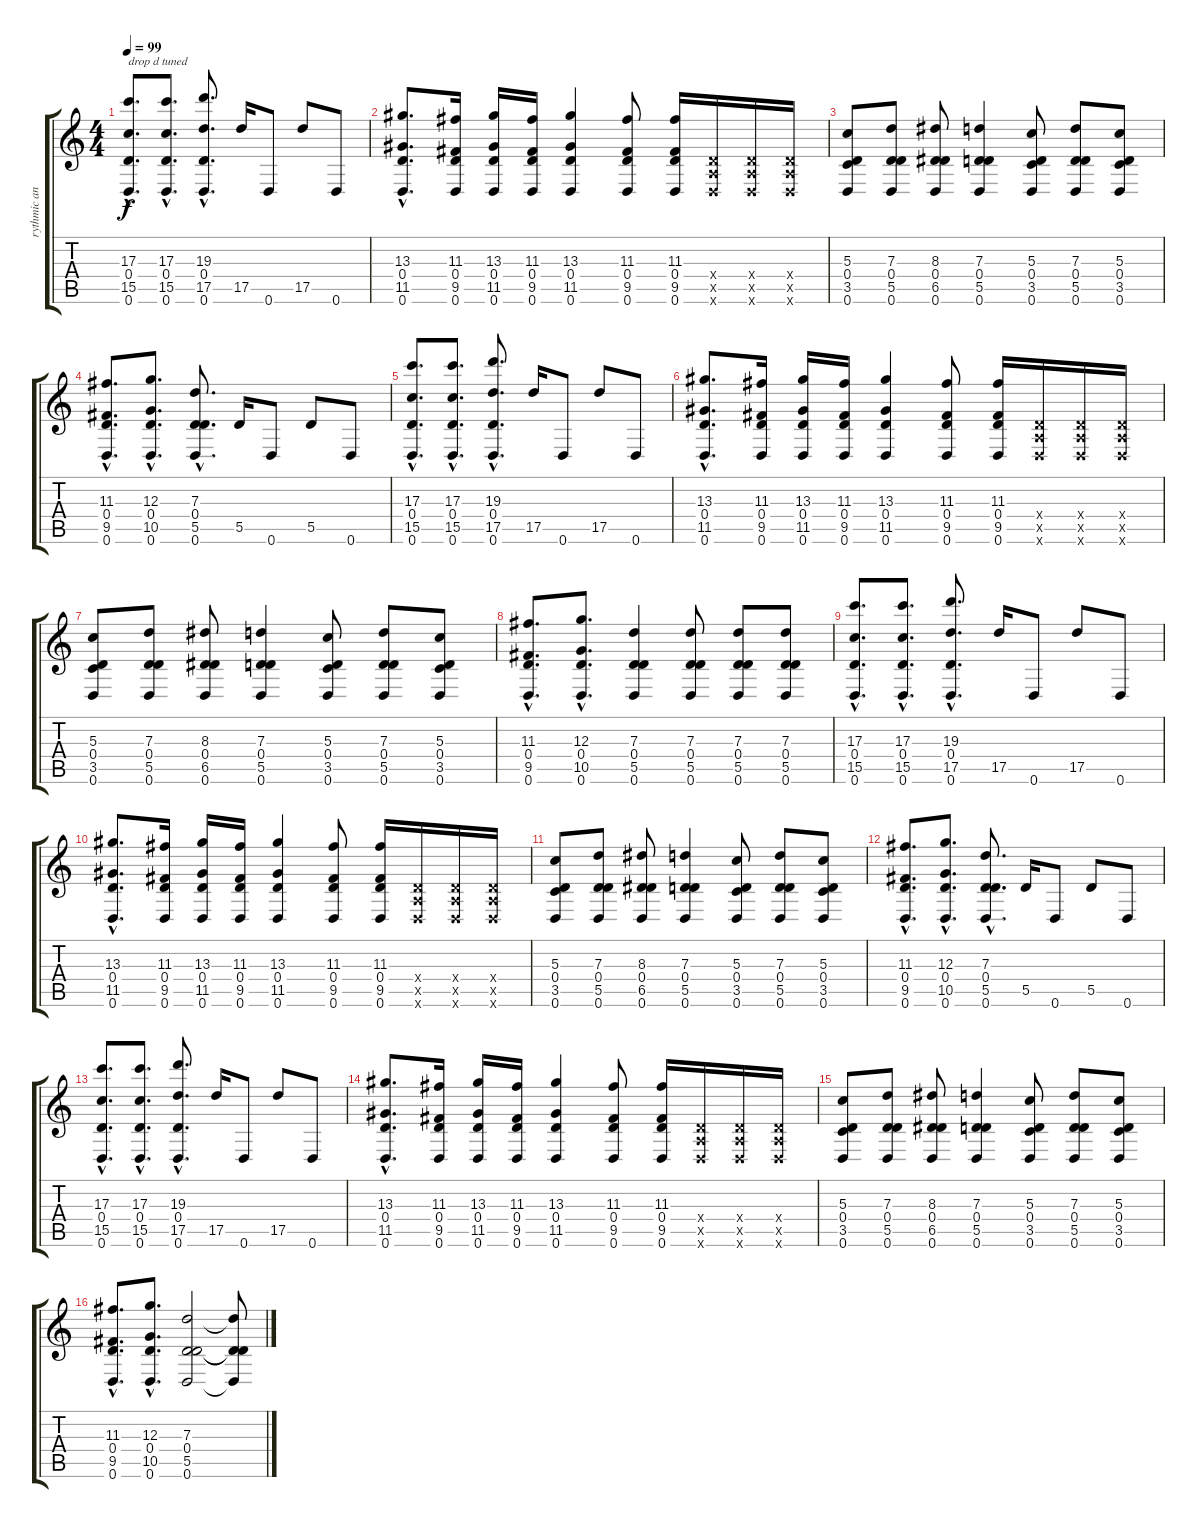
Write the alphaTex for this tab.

\track ("rythmic and echo left" "rythmic an") {instrument electricguitarmuted}
\staff {score tabs}
\tuning (E4 B3 G3 D3 A2 D2) {hide}
\ts (4 4)
\tempo 99
\clef g2
\ks c
(17.3{hac} 0.4{hac} 15.5{hac} 0.6{hac}).8{d txt "drop d tuned" dy f instrument electricguitarmuted} (17.3{hac} 0.4{hac} 15.5{hac} 0.6{hac}).8{d} (19.3{hac} 0.4{hac} 17.5{hac} 0.6{hac}).8{d} 17.5.16 0.6.8 17.5.8 0.6.8 |
(13.3{hac} 0.4{hac} 11.5{hac} 0.6{hac}).8{d} (11.3 0.4 9.5 0.6).16 (13.3 0.4 11.5 0.6).16 (11.3 0.4 9.5 0.6).16 (13.3 0.4 11.5 0.6).4 (11.3 0.4 9.5 0.6).8 (11.3 0.4 9.5 0.6).16 (0.4{x} 0.5{x} 0.6{x}).16 (0.4{x} 0.5{x} 0.6{x}).16 (0.4{x} 0.5{x} 0.6{x}).16 |
(5.3 0.4 3.5 0.6).8 (7.3 0.4 5.5 0.6).8 (8.3 0.4 6.5 0.6).8 (7.3 0.4 5.5 0.6).4 (5.3 0.4 3.5 0.6).8 (7.3 0.4 5.5 0.6).8 (5.3 0.4 3.5 0.6).8 |
(11.3{hac} 0.4{hac} 9.5{hac} 0.6{hac}).8{d} (12.3{hac} 0.4{hac} 10.5{hac} 0.6{hac}).8{d} (7.3{hac} 0.4{hac} 5.5{hac} 0.6{hac}).8{d} 5.5.16 0.6.8 5.5.8 0.6.8 |
(17.3{hac} 0.4{hac} 15.5{hac} 0.6{hac}).8{d} (17.3{hac} 0.4{hac} 15.5{hac} 0.6{hac}).8{d} (19.3{hac} 0.4{hac} 17.5{hac} 0.6{hac}).8{d} 17.5.16 0.6.8 17.5.8 0.6.8 |
(13.3{hac} 0.4{hac} 11.5{hac} 0.6{hac}).8{d} (11.3 0.4 9.5 0.6).16 (13.3 0.4 11.5 0.6).16 (11.3 0.4 9.5 0.6).16 (13.3 0.4 11.5 0.6).4 (11.3 0.4 9.5 0.6).8 (11.3 0.4 9.5 0.6).16 (0.4{x} 0.5{x} 0.6{x}).16 (0.4{x} 0.5{x} 0.6{x}).16 (0.4{x} 0.5{x} 0.6{x}).16 |
(5.3 0.4 3.5 0.6).8 (7.3 0.4 5.5 0.6).8 (8.3 0.4 6.5 0.6).8 (7.3 0.4 5.5 0.6).4 (5.3 0.4 3.5 0.6).8 (7.3 0.4 5.5 0.6).8 (5.3 0.4 3.5 0.6).8 |
(11.3{hac} 0.4{hac} 9.5{hac} 0.6{hac}).8{d} (12.3{hac} 0.4{hac} 10.5{hac} 0.6{hac}).8{d} (7.3 0.4 5.5 0.6).4 (7.3 0.4 5.5 0.6).8 (7.3 0.4 5.5 0.6).8 (7.3 0.4 5.5 0.6).8 |
(17.3{hac} 0.4{hac} 15.5{hac} 0.6{hac}).8{d} (17.3{hac} 0.4{hac} 15.5{hac} 0.6{hac}).8{d} (19.3{hac} 0.4{hac} 17.5{hac} 0.6{hac}).8{d} 17.5.16 0.6.8 17.5.8 0.6.8 |
(13.3{hac} 0.4{hac} 11.5{hac} 0.6{hac}).8{d} (11.3 0.4 9.5 0.6).16 (13.3 0.4 11.5 0.6).16 (11.3 0.4 9.5 0.6).16 (13.3 0.4 11.5 0.6).4 (11.3 0.4 9.5 0.6).8 (11.3 0.4 9.5 0.6).16 (0.4{x} 0.5{x} 0.6{x}).16 (0.4{x} 0.5{x} 0.6{x}).16 (0.4{x} 0.5{x} 0.6{x}).16 |
(5.3 0.4 3.5 0.6).8 (7.3 0.4 5.5 0.6).8 (8.3 0.4 6.5 0.6).8 (7.3 0.4 5.5 0.6).4 (5.3 0.4 3.5 0.6).8 (7.3 0.4 5.5 0.6).8 (5.3 0.4 3.5 0.6).8 |
(11.3{hac} 0.4{hac} 9.5{hac} 0.6{hac}).8{d} (12.3{hac} 0.4{hac} 10.5{hac} 0.6{hac}).8{d} (7.3{hac} 0.4{hac} 5.5{hac} 0.6{hac}).8{d} 5.5.16 0.6.8 5.5.8 0.6.8 |
(17.3{hac} 0.4{hac} 15.5{hac} 0.6{hac}).8{d} (17.3{hac} 0.4{hac} 15.5{hac} 0.6{hac}).8{d} (19.3{hac} 0.4{hac} 17.5{hac} 0.6{hac}).8{d} 17.5.16 0.6.8 17.5.8 0.6.8 |
(13.3{hac} 0.4{hac} 11.5{hac} 0.6{hac}).8{d} (11.3 0.4 9.5 0.6).16 (13.3 0.4 11.5 0.6).16 (11.3 0.4 9.5 0.6).16 (13.3 0.4 11.5 0.6).4 (11.3 0.4 9.5 0.6).8 (11.3 0.4 9.5 0.6).16 (0.4{x} 0.5{x} 0.6{x}).16 (0.4{x} 0.5{x} 0.6{x}).16 (0.4{x} 0.5{x} 0.6{x}).16 |
(5.3 0.4 3.5 0.6).8 (7.3 0.4 5.5 0.6).8 (8.3 0.4 6.5 0.6).8 (7.3 0.4 5.5 0.6).4 (5.3 0.4 3.5 0.6).8 (7.3 0.4 5.5 0.6).8 (5.3 0.4 3.5 0.6).8 |
(11.3{hac} 0.4{hac} 9.5{hac} 0.6{hac}).8{d} (12.3{hac} 0.4{hac} 10.5{hac} 0.6{hac}).8{d} (7.3 0.4 5.5 0.6).2 (7.3{t} 0.4{t} 5.5{t} 0.6{t}).8
